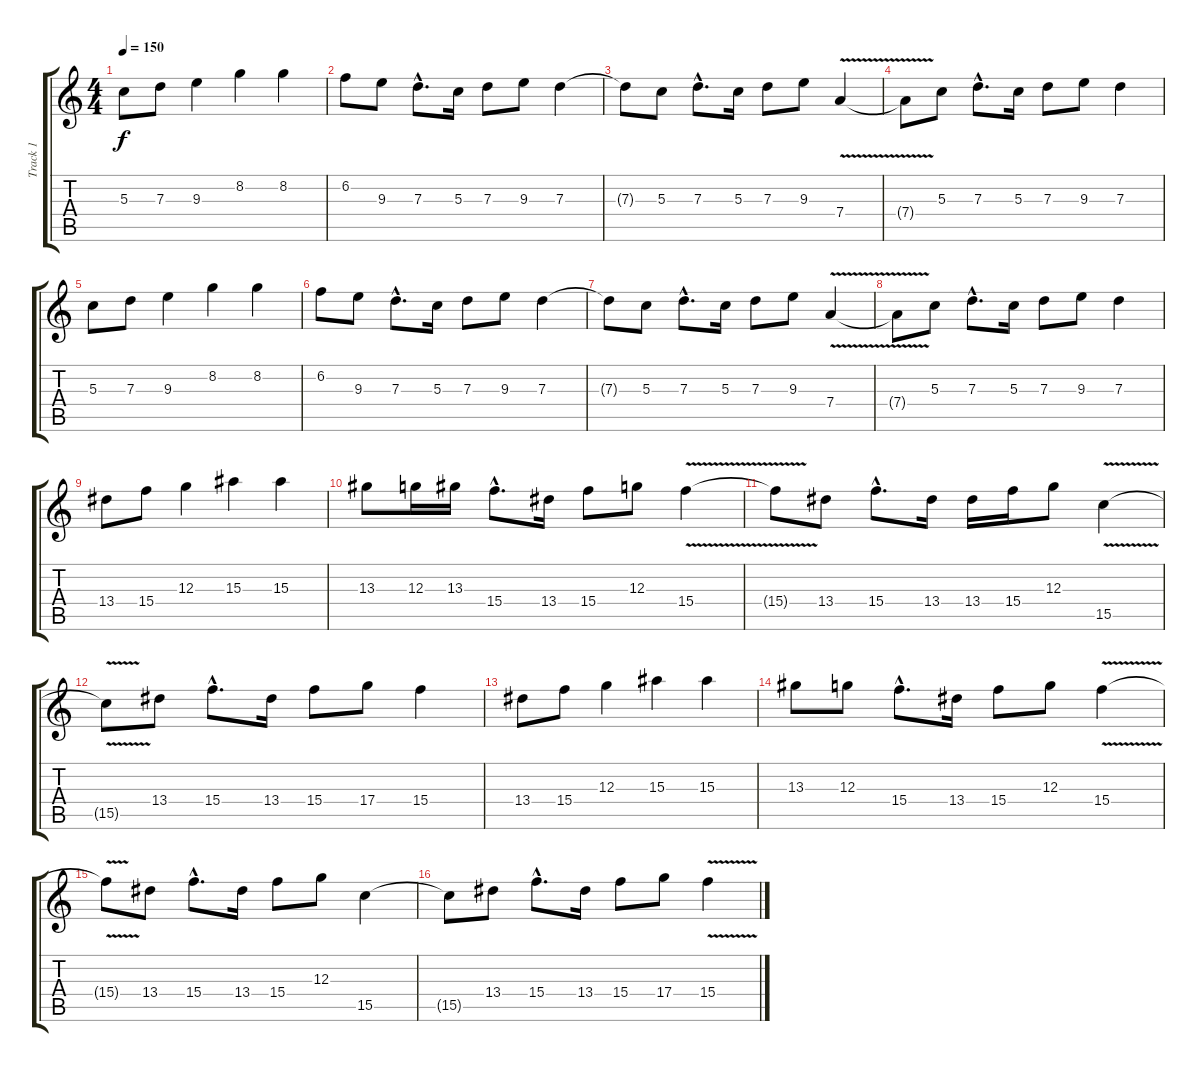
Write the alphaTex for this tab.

\track ("Track 1" "Track 1") {instrument overdrivenguitar}
\staff {score tabs}
\tuning (E4 B3 G3 D3 A2 E2) {hide}
\ts (4 4)
\tempo 150
\clef g2
\ks c
5.3.8{dy f} 7.3.8 9.3.4 8.2.4 8.2.4 |
6.2.8 9.3.8 7.3{hac}.8{d} 5.3.16 7.3.8 9.3.8 7.3.4 |
7.3{t}.8 5.3.8 7.3{hac}.8{d} 5.3.16 7.3.8 9.3.8 7.4{v}.4 |
7.4{t}.8 5.3.8 7.3{hac}.8{d} 5.3.16 7.3.8 9.3.8 7.3.4 |
5.3.8 7.3.8 9.3.4 8.2.4 8.2.4 |
6.2.8 9.3.8 7.3{hac}.8{d} 5.3.16 7.3.8 9.3.8 7.3.4 |
7.3{t}.8 5.3.8 7.3{hac}.8{d} 5.3.16 7.3.8 9.3.8 7.4{v}.4 |
7.4{t}.8 5.3.8 7.3{hac}.8{d} 5.3.16 7.3.8 9.3.8 7.3.4 |
13.4.8 15.4.8 12.3.4 15.3.4 15.3.4 |
13.3.8 12.3.16 13.3.16 15.4{hac}.8{d} 13.4.16 15.4.8 12.3.8 15.4{v}.4 |
15.4{t}.8 13.4.8 15.4{hac}.8{d} 13.4.16 13.4.16 15.4.16 12.3.8 15.5{v}.4 |
15.5{t}.8 13.4.8 15.4{hac}.8{d} 13.4.16 15.4.8 17.4.8 15.4.4 |
13.4.8 15.4.8 12.3.4 15.3.4 15.3.4 |
13.3.8 12.3.8 15.4{hac}.8{d} 13.4.16 15.4.8 12.3.8 15.4{v}.4 |
15.4{t}.8 13.4.8 15.4{hac}.8{d} 13.4.16 15.4.8 12.3.8 15.5.4 |
15.5{t}.8 13.4.8 15.4{hac}.8{d} 13.4.16 15.4.8 17.4.8 15.4{v}.4
